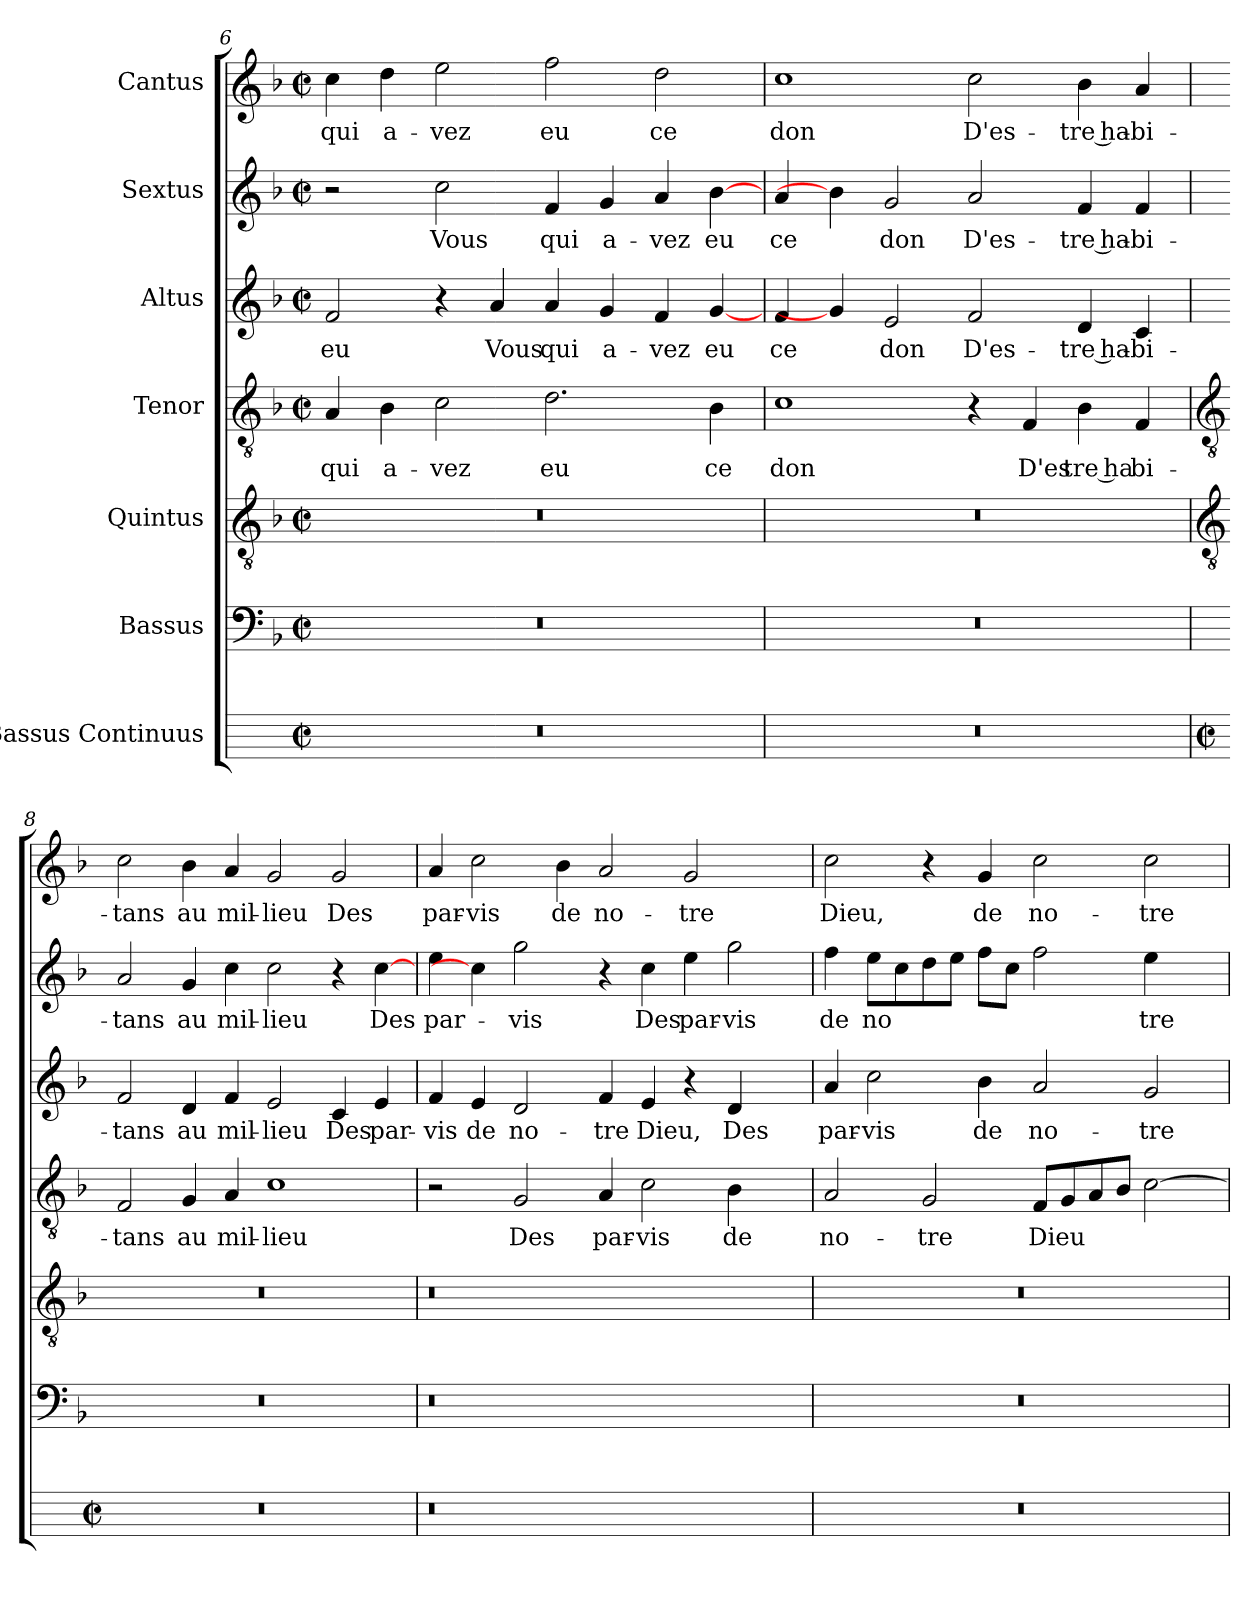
**kern	**kern	**kern	**kern	**text	**kern	**text	**kern	**text	**kern	**text
*part7	*part6	*part5	*part4	*part4	*part3	*part3	*part2	*part2	*part1	*part1
*staff7	*staff6	*staff5	*staff4	*staff4	*staff3	*staff3	*staff2	*staff2	*staff1	*staff1
*I"Bassus Continuus	*I"Bassus	*I"Quintus	*I"Tenor	*	*I"Altus	*	*I"Sextus	*	*I"Cantus	*
*	*clefF4	*clefGv2	*clefGv2	*	*clefG2	*	*clefG2	*	*clefG2	*
*	*k[b-]	*k[b-]	*k[b-]	*	*k[b-]	*	*k[b-]	*	*k[b-]	*
*	*F:	*F:	*F:	*	*F:	*	*F:	*	*F:	*
*M4/2	*M4/2	*M4/2	*M4/2	*	*M4/2	*	*M4/2	*	*M4/2	*
*met(c|)	*met(c|)	*met(c|)	*met(c|)	*	*met(c|)	*	*met(c|)	*	*met(c|)	*
=6	=6	=6	=6	=6	=6	=6	=6	=6	=6	=6
!	!	!	!	!LO:LY:b	!	!LO:LY:b	!	!	!	!LO:LY:b
0r	0r	0r	4A	qui	2f	eu	2r	.	4cc	qui
!	!	!	!	!LO:LY:b	!	!	!	!	!	!LO:LY:b
.	.	.	4B-	a-	.	.	.	.	4dd	a-
!	!	!	!	!LO:LY:b	!	!	!	!LO:LY:b	!	!LO:LY:b
.	.	.	2c	-vez	4r	.	2cc	Vous	2ee	-vez
!	!	!	!	!	!	!LO:LY:b	!	!	!	!
.	.	.	.	.	4a	Vous	.	.	.	.
!	!	!	!	!LO:LY:b	!	!LO:LY:b	!	!LO:LY:b	!	!LO:LY:b
.	.	.	2.d	eu	4a	qui	4f	qui	2ff	eu
!	!	!	!	!	!	!LO:LY:b	!	!LO:LY:b	!	!
.	.	.	.	.	4g	a-	4g	a-	.	.
!	!	!	!	!	!	!LO:LY:b	!	!LO:LY:b	!	!LO:LY:b
.	.	.	.	.	4f	-vez	4a	-vez	2dd	ce
!	!	!	!	!LO:LY:b	!	!LO:LY:b	!	!LO:LY:b	!	!
.	.	.	4B-	ce	[4g	eu	[4b-	eu	.	.
=7	=7	=7	=7	=7	=7	=7	=7	=7	=7	=7
!	!	!	!	!LO:LY:b	!	!LO:LY:b	!	!LO:LY:b	!	!LO:LY:b
0r	0r	0r	1c	don	4f	ce	4a	ce	1cc	don
.	.	.	.	.	4g]	.	4b-]	.	.	.
!	!	!	!	!	!	!LO:LY:b	!	!LO:LY:b	!	!
.	.	.	.	.	2e	don	2g	don	.	.
!	!	!	!	!	!	!LO:LY:b	!	!LO:LY:b	!	!LO:LY:b
.	.	.	4r	.	2f	D'es-	2a	D'es-	2cc	D'es-
!	!	!	!	!LO:LY:b	!	!	!	!	!	!
.	.	.	4F	D'es-	.	.	.	.	.	.
!	!	!	!	!LO:LY:b	!	!LO:LY:b	!	!LO:LY:b	!	!LO:LY:b
.	.	.	4B-	-tre ha-	4d	-tre ha-	4f	-tre ha-	4b-	-tre ha-
!	!	!	!	!LO:LY:b	!	!LO:LY:b	!	!LO:LY:b	!	!LO:LY:b
.	.	.	4F	-bi-	4c	-bi-	4f	-bi-	4a	-bi-
!!LO:LB:g=z
=8	=8	=8	=8	=8	=8	=8	=8	=8	=8	=8
*	*	*clefGv2	*clefGv2	*	*	*	*	*	*	*
*M4/2	*	*	*	*	*	*	*	*	*	*
*met(c|)	*	*	*	*	*	*	*	*	*	*
!	!	!	!	!LO:LY:b	!	!LO:LY:b	!	!LO:LY:b	!	!LO:LY:b
0r	0r	0r	2F	-tans	2f	-tans	2a	-tans	2cc	-tans
!	!	!	!	!LO:LY:b	!	!LO:LY:b	!	!LO:LY:b	!	!LO:LY:b
.	.	.	4G	au	4d	au	4g	au	4b-	au
!	!	!	!	!LO:LY:b	!	!LO:LY:b	!	!LO:LY:b	!	!LO:LY:b
.	.	.	4A	mil-	4f	mil-	4cc	mil-	4a	mil-
!	!	!	!	!LO:LY:b	!	!LO:LY:b	!	!LO:LY:b	!	!LO:LY:b
.	.	.	1c	-lieu	2e	-lieu	2cc	-lieu	2g	-lieu
!	!	!	!	!	!	!LO:LY:b	!	!	!	!LO:LY:b
.	.	.	.	.	4c	Des	4r	.	2g	Des
!	!	!	!	!	!	!LO:LY:b	!	!LO:LY:b	!	!
.	.	.	.	.	4e	par-	[4cc	Des	.	.
=9	=9	=9	=9	=9	=9	=9	=9	=9	=9	=9
!	!	!	!	!	!	!LO:LY:b	!	!LO:LY:b	!	!LO:LY:b
0r	0r	0r	2r	.	4f	-vis	4ee	par-	4a	par-
!	!	!	!	!	!	!LO:LY:b	!	!	!	!LO:LY:b
.	.	.	.	.	4e	de	4cc]	.	2cc	-vis
!	!	!	!	!LO:LY:b	!	!LO:LY:b	!	!LO:LY:b	!	!
.	.	.	2G	Des	2d	no-	2gg	-vis	.	.
!	!	!	!	!	!	!	!	!	!	!LO:LY:b
.	.	.	.	.	.	.	.	.	4b-	de
!	!	!	!	!LO:LY:b	!	!LO:LY:b	!	!	!	!LO:LY:b
.	.	.	4A	par-	4f	-tre	4r	.	2a	no-
!	!	!	!	!LO:LY:b	!	!LO:LY:b	!	!LO:LY:b	!	!
.	.	.	2c	-vis	4e	Dieu,	4cc	Des	.	.
!	!	!	!	!	!	!	!	!LO:LY:b	!	!LO:LY:b
.	.	.	.	.	4r	.	4ee	par-	2g	-tre
!	!	!	!	!LO:LY:b	!	!LO:LY:b	!	!LO:LY:b	!	!
.	.	.	4B-	de	4d	Des	2gg	-vis	.	.
4ryy	4ryy	4ryy	4ryy	.	4ryy	.	.	.	4ryy	.
=10	=10	=10	=10	=10	=10	=10	=10	=10	=10	=10
!	!	!	!	!LO:LY:b	!	!LO:LY:b	!	!LO:LY:b	!	!LO:LY:b
0r	0r	0r	2A	no-	4a	par-	4ff	de	2cc	Dieu,
!	!	!	!	!	!	!LO:LY:b	!	!LO:LY:b	!	!
.	.	.	.	.	2cc	-vis	8eeL	no	.	.
.	.	.	.	.	.	.	8cc	.	.	.
!	!	!	!	!LO:LY:b	!	!	!	!	!	!
.	.	.	2G	-tre	.	.	8dd	.	4r	.
.	.	.	.	.	.	.	8eeJ	.	.	.
!	!	!	!	!	!	!LO:LY:b	!	!	!	!LO:LY:b
.	.	.	.	.	4b-	de	8ffL	.	4g	de
.	.	.	.	.	.	.	8ccJ	.	.	.
!	!	!	!	!LO:LY:b	!	!LO:LY:b	!	!	!	!LO:LY:b
.	.	.	8FL	Dieu	2a	no-	2ff	.	2cc	no-
.	.	.	8G	.	.	.	.	.	.	.
.	.	.	8A	.	.	.	.	.	.	.
.	.	.	8B-J	.	.	.	.	.	.	.
!	!	!	!	!	!	!LO:LY:b	!	!LO:LY:b	!	!LO:LY:b
.	.	.	[2c	.	2g	-tre	4ee	tre	2cc	-tre
.	.	.	.	.	.	.	4ryy	.	.	.
=	=	=	=	=	=	=	=	=	=	=
*-	*-	*-	*-	*-	*-	*-	*-	*-	*-	*-
